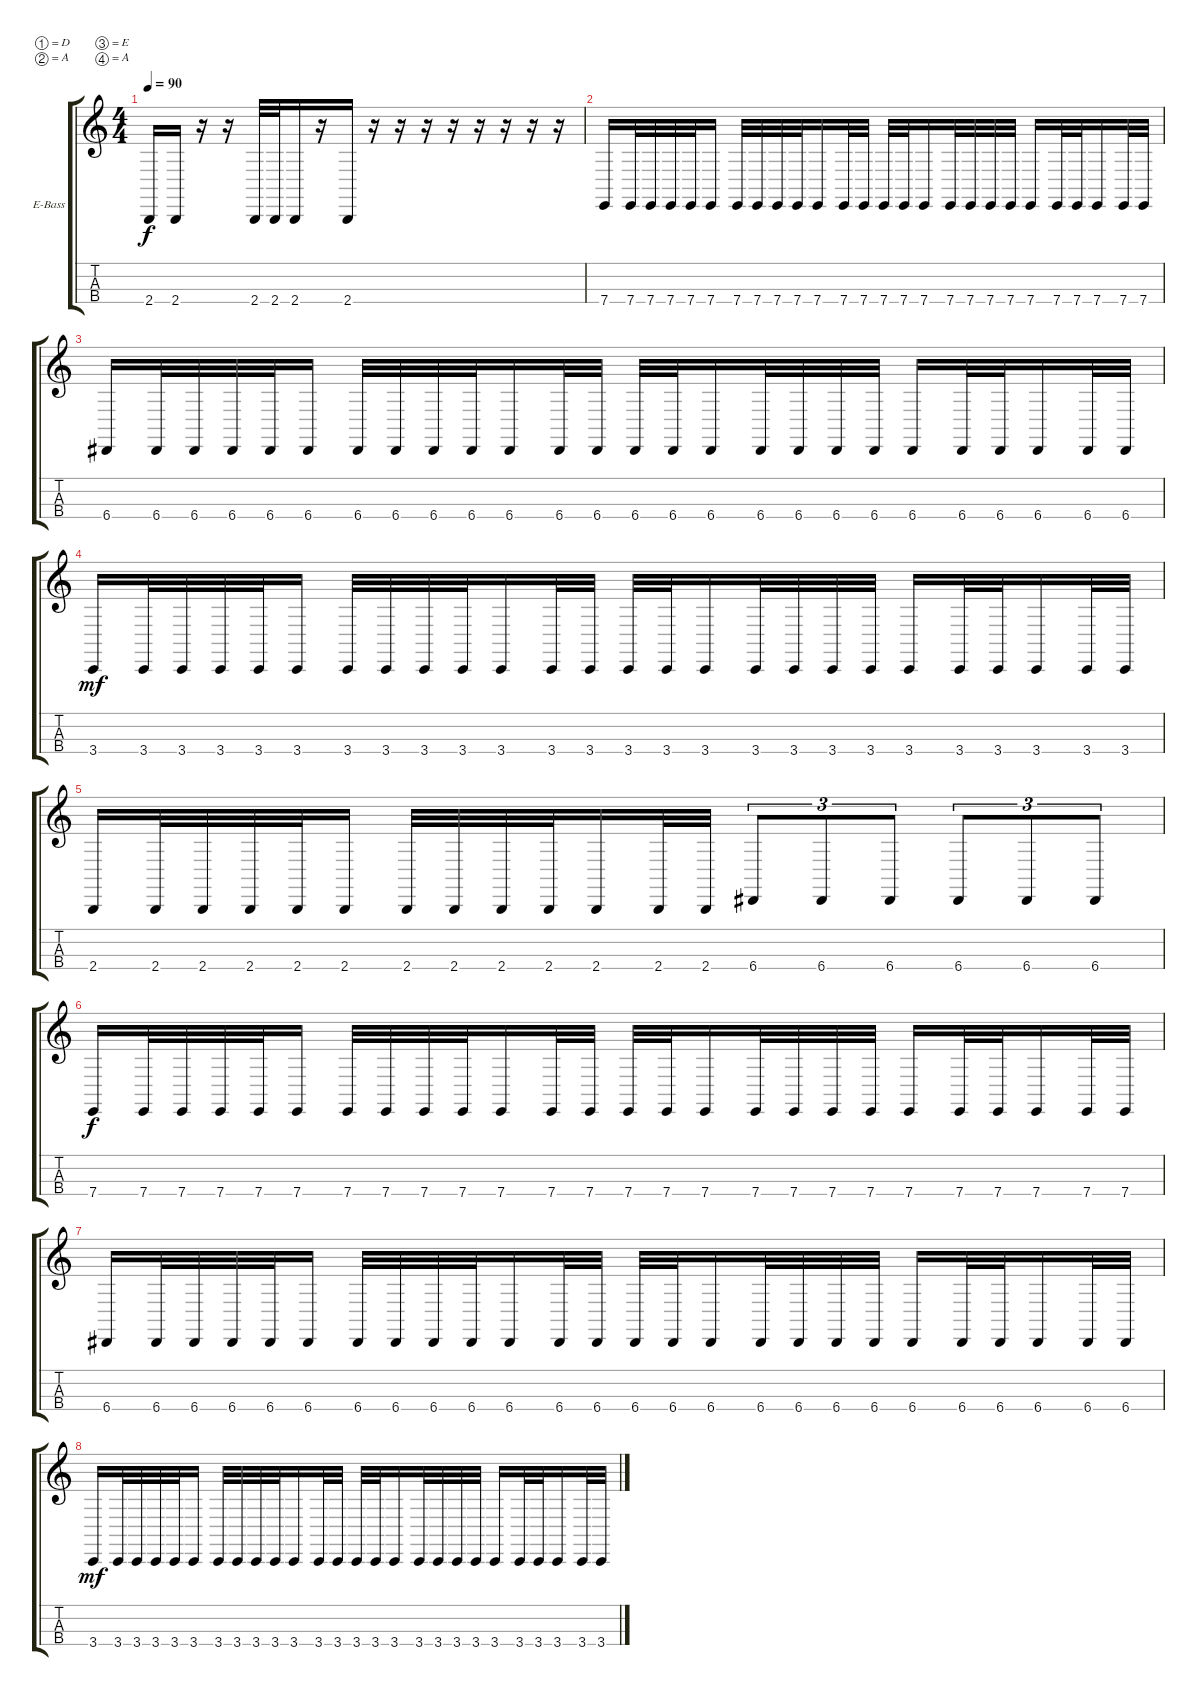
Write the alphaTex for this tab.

\bracketExtendMode groupsimilarinstruments
\firstSystemTrackNameOrientation horizontal
\otherSystemsTrackNameOrientation horizontal
\track ("Sinclair Alleron" "E-Bass") {instrument electricbassfinger}
\staff {score tabs}
\tuning (D2 A1 E1 A0)
\ts (4 4)
\tempo 90
\clef g2
\ks c
2.4.16{dy f} 2.4.16 r.16 r.16 2.4.32 2.4.32 2.4.16 r.16 2.4.16 r.16 r.16 r.16 r.16 r.16 r.16 r.16 r.16 |
7.4.16 7.4.32 7.4.32 7.4.32 7.4.32 7.4.16 7.4.32 7.4.32 7.4.32 7.4.32 7.4.16 7.4.32 7.4.32 7.4.32 7.4.32 7.4.16 7.4.32 7.4.32 7.4.32 7.4.32 7.4.16 7.4.32 7.4.32 7.4.16 7.4.32 7.4.32 |
6.4.16 6.4.32 6.4.32 6.4.32 6.4.32 6.4.16 6.4.32 6.4.32 6.4.32 6.4.32 6.4.16 6.4.32 6.4.32 6.4.32 6.4.32 6.4.16 6.4.32 6.4.32 6.4.32 6.4.32 6.4.16 6.4.32 6.4.32 6.4.16 6.4.32 6.4.32 |
3.4.16{dy mf} 3.4.32 3.4.32 3.4.32 3.4.32 3.4.16 3.4.32 3.4.32 3.4.32 3.4.32 3.4.16 3.4.32 3.4.32 3.4.32 3.4.32 3.4.16 3.4.32 3.4.32 3.4.32 3.4.32 3.4.16 3.4.32 3.4.32 3.4.16 3.4.32 3.4.32 |
2.4.16 2.4.32 2.4.32 2.4.32 2.4.32 2.4.16 2.4.32 2.4.32 2.4.32 2.4.32 2.4.16 2.4.32 2.4.32 6.4.8{tu (3 2)} 6.4.8{tu (3 2)} 6.4.8{tu (3 2)} 6.4.8{tu (3 2)} 6.4.8{tu (3 2)} 6.4.8{tu (3 2)} |
7.4.16{dy f} 7.4.32 7.4.32 7.4.32 7.4.32 7.4.16 7.4.32 7.4.32 7.4.32 7.4.32 7.4.16 7.4.32 7.4.32 7.4.32 7.4.32 7.4.16 7.4.32 7.4.32 7.4.32 7.4.32 7.4.16 7.4.32 7.4.32 7.4.16 7.4.32 7.4.32 |
6.4.16 6.4.32 6.4.32 6.4.32 6.4.32 6.4.16 6.4.32 6.4.32 6.4.32 6.4.32 6.4.16 6.4.32 6.4.32 6.4.32 6.4.32 6.4.16 6.4.32 6.4.32 6.4.32 6.4.32 6.4.16 6.4.32 6.4.32 6.4.16 6.4.32 6.4.32 |
3.4.16{dy mf} 3.4.32 3.4.32 3.4.32 3.4.32 3.4.16 3.4.32 3.4.32 3.4.32 3.4.32 3.4.16 3.4.32 3.4.32 3.4.32 3.4.32 3.4.16 3.4.32 3.4.32 3.4.32 3.4.32 3.4.16 3.4.32 3.4.32 3.4.16 3.4.32 3.4.32
